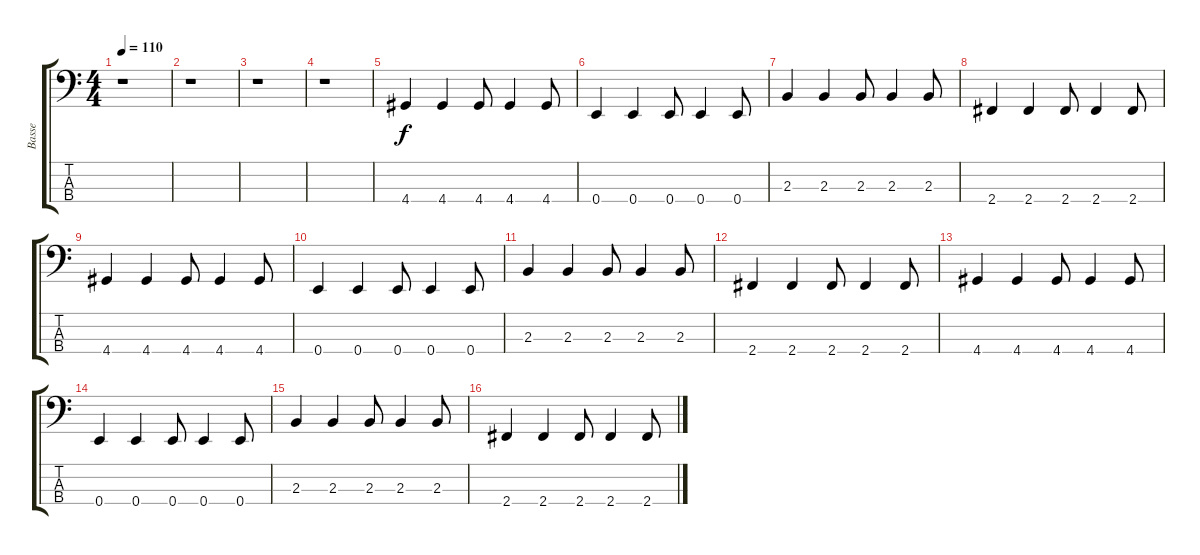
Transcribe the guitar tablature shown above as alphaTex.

\track ("Basse" "Basse") {instrument electricbassfinger}
\staff {score tabs}
\tuning (G2 D2 A1 E1) {hide}
\ts (4 4)
\tempo 110
\clef f4
\ks c
r.1{dy f} |
r.1 |
r.1 |
r.1 |
4.4.4 4.4.4 4.4.8 4.4.4 4.4.8 |
0.4.4 0.4.4 0.4.8 0.4.4 0.4.8 |
2.3.4 2.3.4 2.3.8 2.3.4 2.3.8 |
2.4.4 2.4.4 2.4.8 2.4.4 2.4.8 |
4.4.4 4.4.4 4.4.8 4.4.4 4.4.8 |
0.4.4 0.4.4 0.4.8 0.4.4 0.4.8 |
2.3.4 2.3.4 2.3.8 2.3.4 2.3.8 |
2.4.4 2.4.4 2.4.8 2.4.4 2.4.8 |
4.4.4 4.4.4 4.4.8 4.4.4 4.4.8 |
0.4.4 0.4.4 0.4.8 0.4.4 0.4.8 |
2.3.4 2.3.4 2.3.8 2.3.4 2.3.8 |
2.4.4 2.4.4 2.4.8 2.4.4 2.4.8
